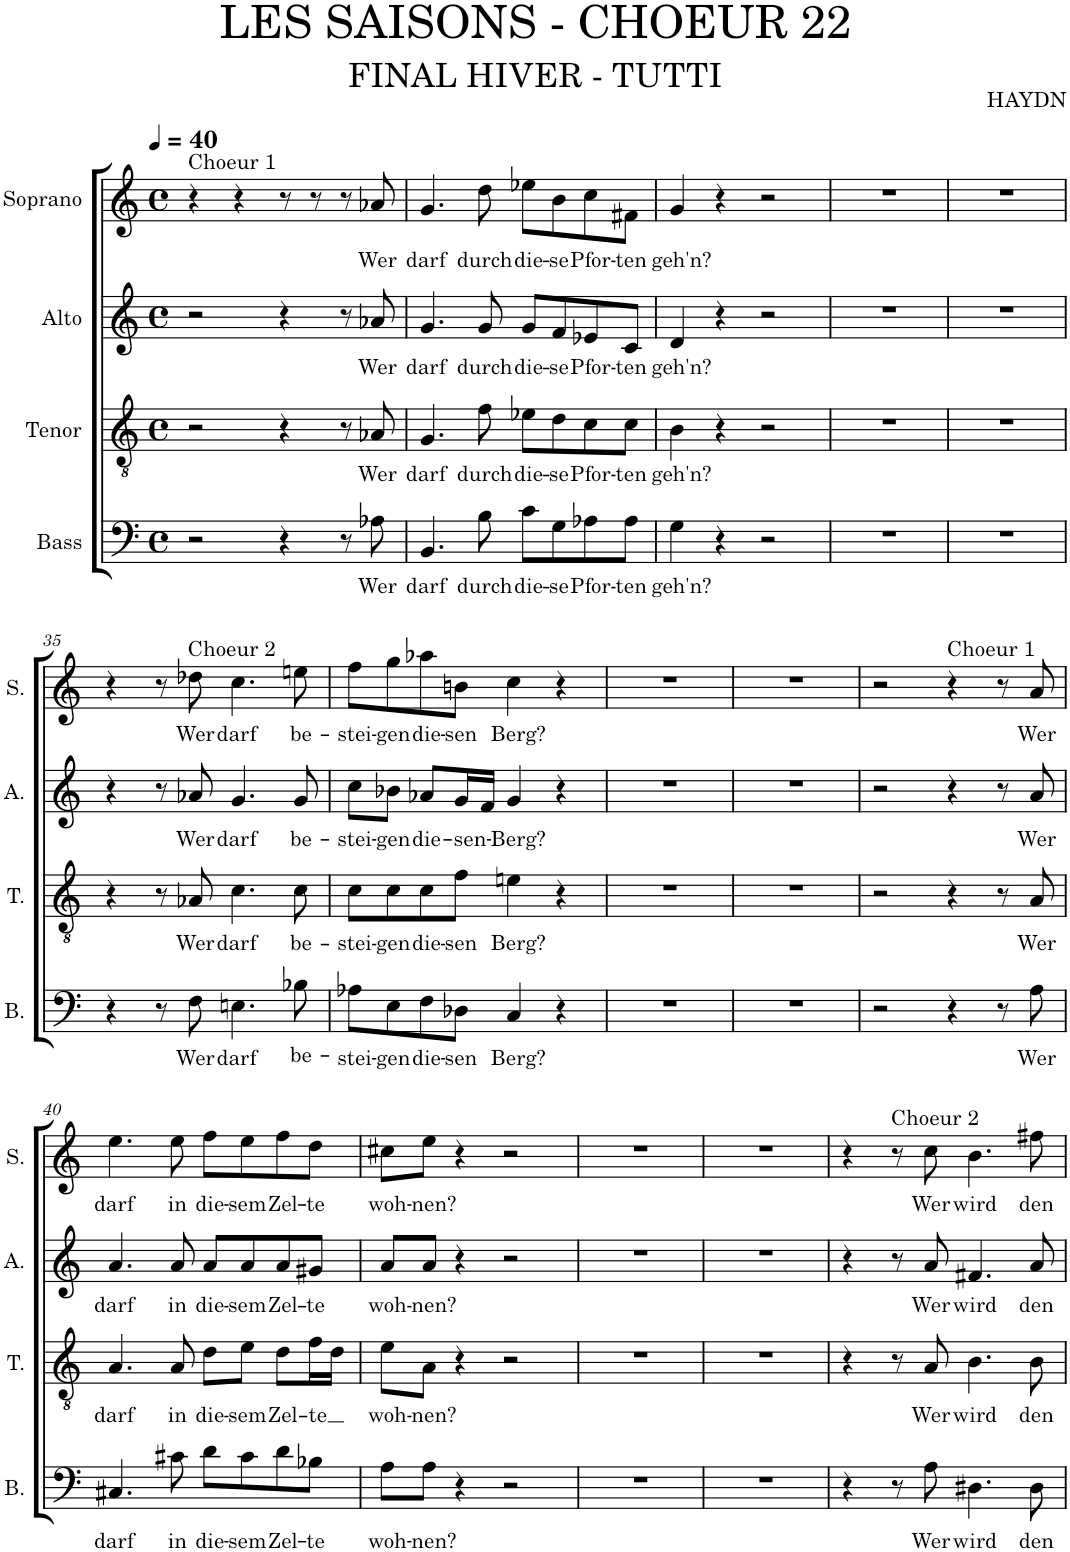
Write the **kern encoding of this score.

**kern	**text	**kern	**text	**kern	**text	**kern	**text
*part4	*part4	*part3	*part3	*part2	*part2	*part1	*part1
*staff4	*staff4	*staff3	*staff3	*staff2	*staff2	*staff1	*staff1
*I"Bass	*	*I"Tenor	*	*I"Alto	*	*I"Soprano	*
*I'B.	*	*I'T.	*	*I'A.	*	*I'S.	*
*clefF4	*	*clefGv2	*	*clefG2	*	*clefG2	*
*k[]	*	*k[]	*	*k[]	*	*k[]	*
*M4/4	*	*M4/4	*	*M4/4	*	*M4/4	*
*met(c)	*	*met(c)	*	*met(c)	*	*met(c)	*
*MM40	*	*MM40	*	*MM40	*	*MM40	*
=30	=30	=30	=30	=30	=30	=30	=30
!	!	!	!	!	!	!LO:TX:a:t=Choeur 1	!
2r	.	2r	.	2r	.	4r	.
.	.	.	.	.	.	4r	.
4r	.	4r	.	4r	.	8r	.
.	.	.	.	.	.	8r	.
8r	.	8r	.	8r	.	8r	.
!	!LO:LY:b	!	!LO:LY:b	!	!LO:LY:b	!	!LO:LY:b
8A-X\	Wer	8A-X/	Wer	8a-X/	Wer	8a-X/	Wer
=31	=31	=31	=31	=31	=31	=31	=31
!	!LO:LY:b	!	!LO:LY:b	!	!LO:LY:b	!	!LO:LY:b
4.BB/	darf	4.G/	darf	4.g/	darf	4.g/	darf
!	!LO:LY:b	!	!LO:LY:b	!	!LO:LY:b	!	!LO:LY:b
8B\	durch	8f\	durch	8g/	durch	8dd\	durch
!	!LO:LY:b	!	!LO:LY:b	!	!LO:LY:b	!	!LO:LY:b
8c\L	die-	8e-X\L	die-	8g/L	die-	8ee-X\L	die-
!	!LO:LY:b	!	!LO:LY:b	!	!LO:LY:b	!	!LO:LY:b
8G\	-se	8d\	-se	8f/	-se	8b\	-se
!	!LO:LY:b	!	!LO:LY:b	!	!LO:LY:b	!	!LO:LY:b
8A-X\	Pfor-	8c\	Pfor-	8e-X/	Pfor-	8cc\	Pfor-
!	!LO:LY:b	!	!LO:LY:b	!	!LO:LY:b	!	!LO:LY:b
8A-\J	-ten	8c\J	-ten	8c/J	-ten	8f#X\J	-ten
=32	=32	=32	=32	=32	=32	=32	=32
!	!LO:LY:b	!	!LO:LY:b	!	!LO:LY:b	!	!LO:LY:b
4G\	geh'n?	4B\	geh'n?	4d/	geh'n?	4g/	geh'n?
4r	.	4r	.	4r	.	4r	.
2r	.	2r	.	2r	.	2r	.
=33	=33	=33	=33	=33	=33	=33	=33
1r	.	1r	.	1r	.	1r	.
=34	=34	=34	=34	=34	=34	=34	=34
1r	.	1r	.	1r	.	1r	.
!!LO:LB:g=z
=35	=35	=35	=35	=35	=35	=35	=35
4r	.	4r	.	4r	.	4r	.
8r	.	8r	.	8r	.	8r	.
!	!	!	!	!	!	!LO:TX:a:t=Choeur 2	!
!	!LO:LY:b	!	!LO:LY:b	!	!LO:LY:b	!	!LO:LY:b
8F\	Wer	8A-X/	Wer	8a-X/	Wer	8dd-X\	Wer
!	!LO:LY:b	!	!LO:LY:b	!	!LO:LY:b	!	!LO:LY:b
4.En\	darf	4.c\	darf	4.g/	darf	4.cc\	darf
!	!LO:LY:b	!	!LO:LY:b	!	!LO:LY:b	!	!LO:LY:b
8B-X\	be-	8c\	be-	8g/	be-	8een\	be-
=36	=36	=36	=36	=36	=36	=36	=36
!	!LO:LY:b	!	!LO:LY:b	!	!LO:LY:b	!	!LO:LY:b
8A-X\L	-stei-	8c\L	-stei-	8cc\L	-stei-	8ff\L	-stei-
!	!LO:LY:b	!	!LO:LY:b	!	!LO:LY:b	!	!LO:LY:b
8E\	-gen	8c\	-gen	8b-X\J	-gen	8gg\	-gen
!	!LO:LY:b	!	!LO:LY:b	!	!LO:LY:b	!	!LO:LY:b
8F\	die-	8c\	die-	8a-X/L	die-	8aa-X\	die-
!	!LO:LY:b	!	!LO:LY:b	!	!LO:LY:b	!	!LO:LY:b
8D-X\J	-sen	8f\J	-sen	16g/L	-sen-	8bn\J	-sen
.	.	.	.	16f/JJ	.	.	.
!	!LO:LY:b	!	!LO:LY:b	!	!LO:LY:b	!	!LO:LY:b
4C/	Berg?	4en\	Berg?	4g/	-Berg?	4cc\	Berg?
4r	.	4r	.	4r	.	4r	.
=37	=37	=37	=37	=37	=37	=37	=37
1r	.	1r	.	1r	.	1r	.
=38	=38	=38	=38	=38	=38	=38	=38
1r	.	1r	.	1r	.	1r	.
=39	=39	=39	=39	=39	=39	=39	=39
2r	.	2r	.	2r	.	2r	.
!	!	!	!	!	!	!LO:TX:a:t=Choeur 1	!
4r	.	4r	.	4r	.	4r	.
8r	.	8r	.	8r	.	8r	.
!	!LO:LY:b	!	!LO:LY:b	!	!LO:LY:b	!	!LO:LY:b
8A\	Wer	8A/	Wer	8a/	Wer	8a/	Wer
!!LO:LB:g=z
=40	=40	=40	=40	=40	=40	=40	=40
!	!LO:LY:b	!	!LO:LY:b	!	!LO:LY:b	!	!LO:LY:b
4.C#X/	darf	4.A/	darf	4.a/	darf	4.ee\	darf
!	!LO:LY:b	!	!LO:LY:b	!	!LO:LY:b	!	!LO:LY:b
8c#X\	in	8A/	in	8a/	in	8ee\	in
!	!LO:LY:b	!	!LO:LY:b	!	!LO:LY:b	!	!LO:LY:b
8d\L	die-	8d\L	die-	8a/L	die-	8ff\L	die-
!	!LO:LY:b	!	!LO:LY:b	!	!LO:LY:b	!	!LO:LY:b
8c#\	-sem	8e\J	-sem	8a/	-sem	8ee\	-sem
!	!LO:LY:b	!	!LO:LY:b	!	!LO:LY:b	!	!LO:LY:b
8d\	Zel-	8d\L	Zel-	8a/	Zel-	8ff\	Zel-
!	!LO:LY:b	!	!LO:LY:b	!	!LO:LY:b	!	!LO:LY:b
8B-X\J	-te	16f\L	-te	8g#X/J	-te	8dd\J	-te
.	.	16d\JJ	.	.	.	.	.
=41	=41	=41	=41	=41	=41	=41	=41
!	!LO:LY:b	!	!LO:LY:b	!	!LO:LY:b	!	!LO:LY:b
8A\L	woh-	8e\L	woh-	8a/L	woh-	8cc#X\L	woh-
!	!LO:LY:b	!	!LO:LY:b	!	!LO:LY:b	!	!LO:LY:b
8A\J	-nen?	8A\J	-nen?	8a/J	-nen?	8ee\J	-nen?
4r	.	4r	.	4r	.	4r	.
2r	.	2r	.	2r	.	2r	.
=42	=42	=42	=42	=42	=42	=42	=42
1r	.	1r	.	1r	.	1r	.
=43	=43	=43	=43	=43	=43	=43	=43
1r	.	1r	.	1r	.	1r	.
=44	=44	=44	=44	=44	=44	=44	=44
4r	.	4r	.	4r	.	4r	.
!	!	!	!	!	!	!LO:TX:a:t=Choeur 2	!
8r	.	8r	.	8r	.	8r	.
!	!LO:LY:b	!	!LO:LY:b	!	!LO:LY:b	!	!LO:LY:b
8A\	Wer	8A/	Wer	8a/	Wer	8cc\	Wer
!	!LO:LY:b	!	!LO:LY:b	!	!LO:LY:b	!	!LO:LY:b
4.D#X\	wird	4.B\	wird	4.f#X/	wird	4.b\	wird
!	!LO:LY:b	!	!LO:LY:b	!	!LO:LY:b	!	!LO:LY:b
8D#\	den	8B\	den	8a/	den	8ff#X\	den
=	=	=	=	=	=	=	=
*-	*-	*-	*-	*-	*-	*-	*-
